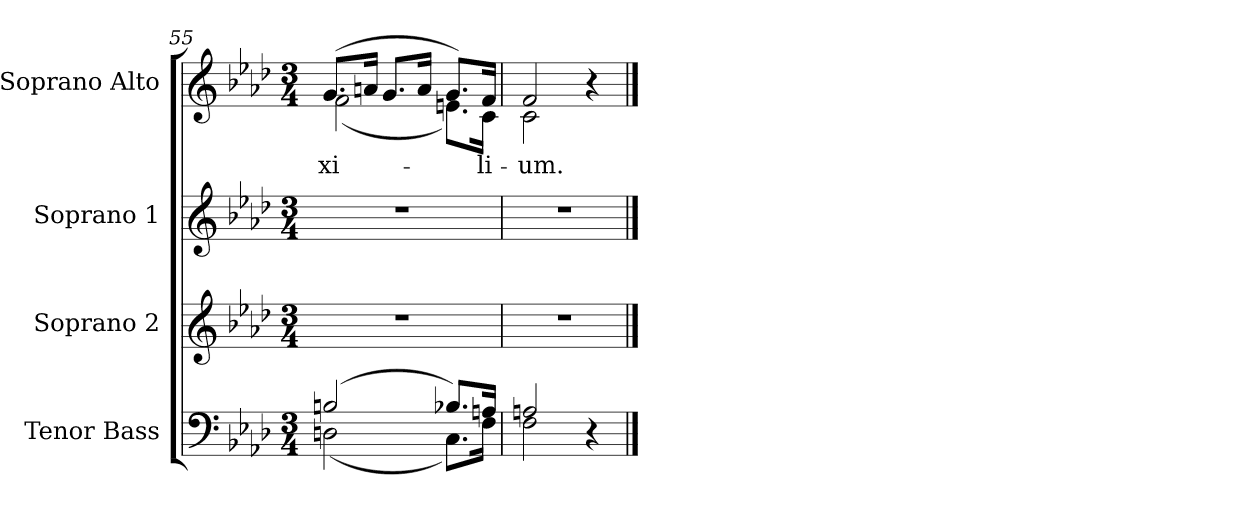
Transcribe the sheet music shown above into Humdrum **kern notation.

**kern	**kern	**kern	**kern	**text
*part4	*part3	*part2	*part1	*part1
*staff4	*staff3	*staff2	*staff1	*staff1
*I"Tenor Bass	*I"Soprano 2	*I"Soprano 1	*I"Soprano Alto	*
*I'B.	*I'S. 2	*I'S. 1	*I'S.	*
*clefF4	*clefG2	*clefG2	*clefG2	*
*k[b-e-a-d-]	*k[b-e-a-d-]	*k[b-e-a-d-]	*k[b-e-a-d-]	*
*f:	*f:	*f:	*f:	*
*M3/4	*M3/4	*M3/4	*M3/4	*
=55	=55	=55	=55	=55
*^	*	*	*	*
!	!	!LO:N:vis=1	!LO:N:vis=1	!	!
!	!	!	!	!	!LO:LY:b:color=#000000
*	*	*	*	*^	*
(2Bni/	(2Dni\	2.r	2.r	(8.gi/L	(2fi\	-xi-
.	.	.	.	16ani/Jk	.	.
.	.	.	.	8.gi/L	.	.
.	.	.	.	16ai/Jk	.	.
8.B-Xi/L)	8.Ci\L)	.	.	8.gi/L)	8.eni\L)	.
!	!	!	!	!	!	!LO:LY:b:color=#000000
16Ani/Jk	16Fi\Jk	.	.	16fi/Jk	16ci\Jk	-li-
=56	=56	=56	=56	=56	=56	=56
!	!	!LO:N:vis=1	!LO:N:vis=1	!	!	!
!	!	!	!	!	!	!LO:LY:b:color=#000000
2Ani/	2Fi\	2.r	2.r	2fi/	2ci\	-um.
4r	4ryy	.	.	4r	4ryy	.
*v	*v	*	*	*v	*v	*
==	==	==	==	==
*-	*-	*-	*-	*-
